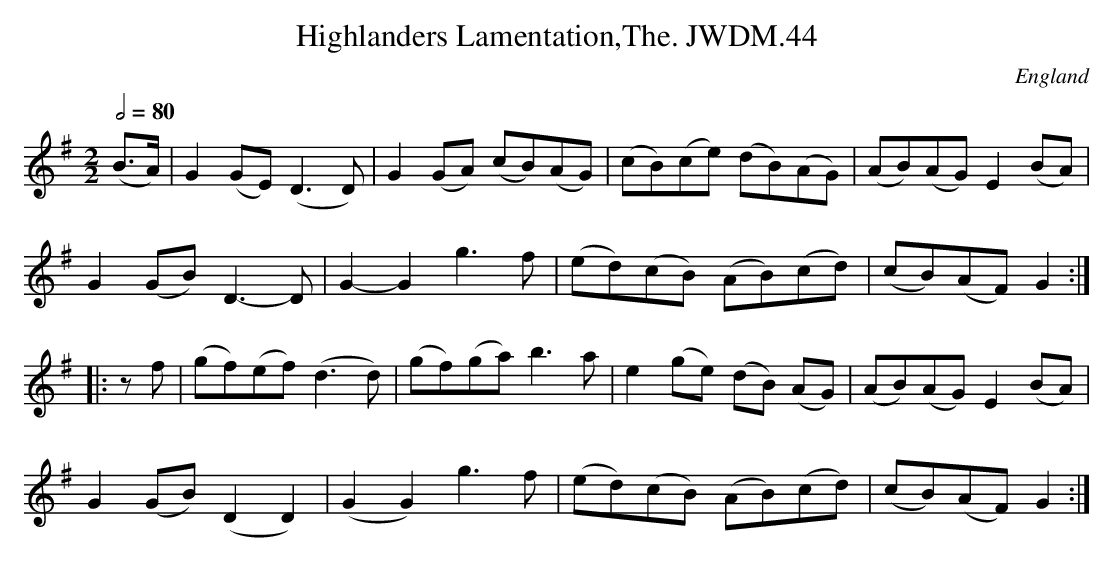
X:1
T:Highlanders Lamentation,The. JWDM.44
M:2/2
L:1/8
Q:1/2=80
O:England
K:G major
(B>A)|G2 (GE) (D3D)|G2 (GA) (cB)(AG)|\
(cB)(ce) (dB)(AG)|(AB)(AG) E2 (BA)|!
G2 (GB) D3-D|G2-G2g3f|\
(ed)(cB) (AB)(cd)|(cB)(AF) G2:|!
|:zf|(gf)(ef) (d3d)|(gf)(ga) b3a|\
e2(ge) (dB) (AG)|(AB)(AG) E2 (BA)|!
G2 (GB) (D2D2)|(G2G2) g3f|\
(ed)(cB) (AB)(cd)|(cB)(AF) G2:|
